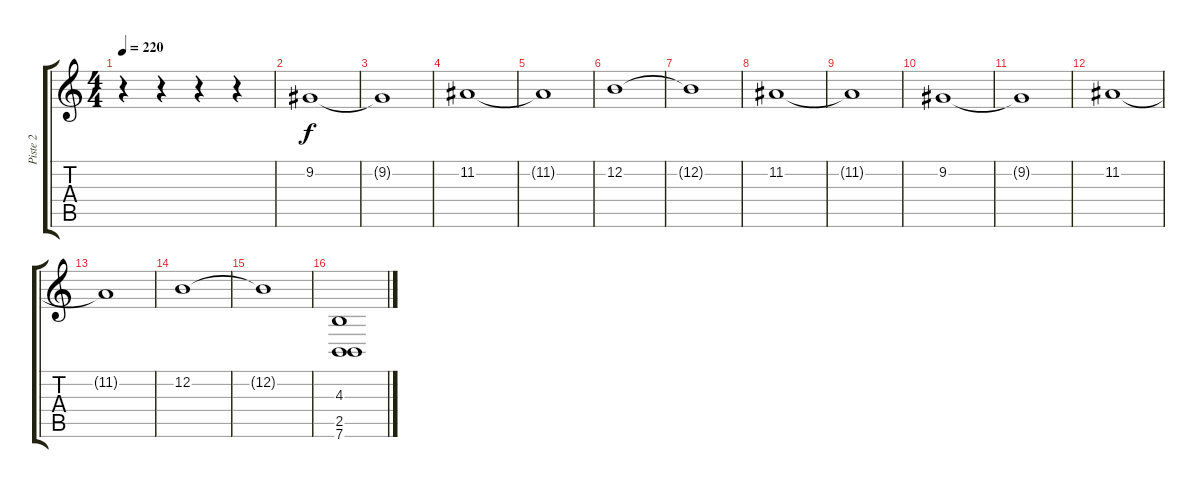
\track ("Piste 2" "Piste 2") {instrument electricgrandpiano}
\staff {score tabs}
\tuning (E4 B3 G3 D3 A2 E2) {hide}
\ts (4 4)
\tempo 220
\clef g2
\ks c
r.4{dy f} r.4 r.4 r.4 |
9.2.1 |
9.2{t}.1 |
11.2.1 |
11.2{t}.1 |
12.2.1 |
12.2{t}.1 |
11.2.1 |
11.2{t}.1 |
9.2.1 |
9.2{t}.1 |
11.2.1 |
11.2{t}.1 |
12.2.1 |
12.2{t}.1 |
(4.3 2.5 7.6).1{volume 10 instrument stringensemble1}
